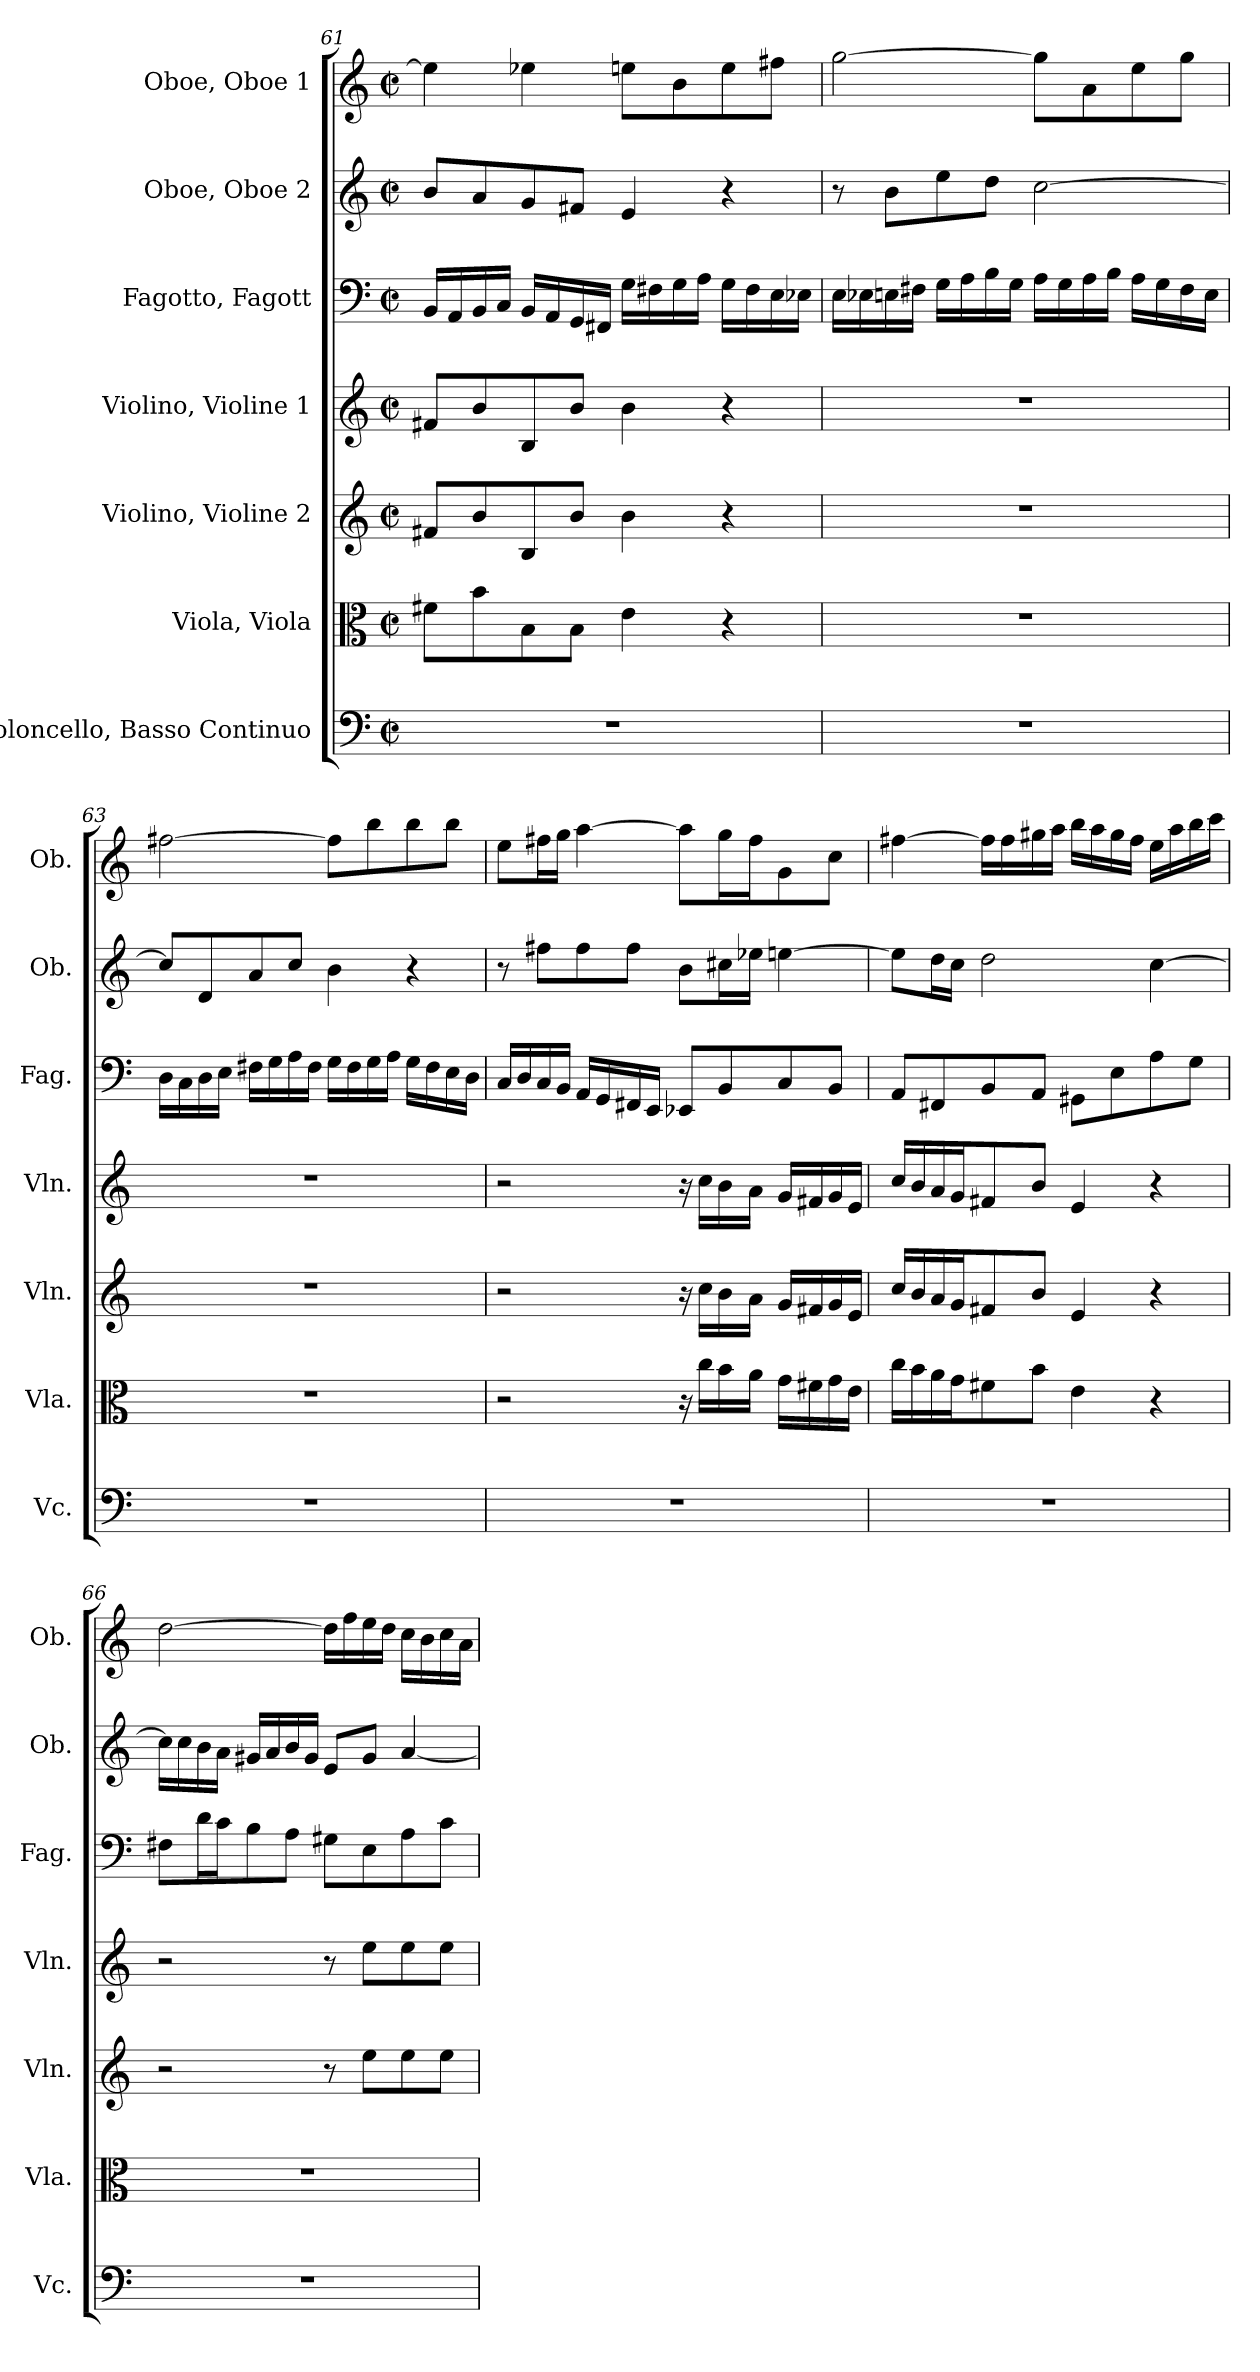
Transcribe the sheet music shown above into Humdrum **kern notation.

**kern	**kern	**kern	**kern	**kern	**kern	**kern
*part7	*part6	*part5	*part4	*part3	*part2	*part1
*staff7	*staff6	*staff5	*staff4	*staff3	*staff2	*staff1
*I"Violoncello, Basso Continuo	*I"Viola, Viola	*I"Violino, Violine 2	*I"Violino, Violine 1	*I"Fagotto, Fagott	*I"Oboe, Oboe 2	*I"Oboe, Oboe 1
*I'Vc.	*I'Vla.	*I'Vln.	*I'Vln.	*I'Fag.	*I'Ob.	*I'Ob.
!!LO:PB:g=z
*clefF4	*clefC3	*clefG2	*clefG2	*clefF4	*clefG2	*clefG2
*k[]	*k[]	*k[]	*k[]	*k[]	*k[]	*k[]
*M2/2	*M2/2	*M2/2	*M2/2	*M2/2	*M2/2	*M2/2
*met(c|)	*met(c|)	*met(c|)	*met(c|)	*met(c|)	*met(c|)	*met(c|)
=61	=61	=61	=61	=61	=61	=61
1r	8f#X\L	8f#X/L	8f#X/L	16BB/LL	8b/L	4ee\]
.	.	.	.	16AA/	.	.
.	8b\	8b/	8b/	16BB/	8a/	.
.	.	.	.	16C/JJ	.	.
.	8B\	8B/	8B/	16BB/LL	8g/	4ee-X\
.	.	.	.	16AA/	.	.
.	8B\J	8b/J	8b/J	16GG/	8f#X/J	.
.	.	.	.	16FF#X/JJ	.	.
.	4e\	4b\	4b\	16G\LL	4e/	8een\L
.	.	.	.	16F#X\	.	.
.	.	.	.	16G\	.	8b\
.	.	.	.	16A\JJ	.	.
.	4r	4r	4r	16G\LL	4r	8ee\
.	.	.	.	16F#\	.	.
.	.	.	.	16E\	.	8ff#X\J
.	.	.	.	16E-X\JJ	.	.
=62	=62	=62	=62	=62	=62	=62
1r	1r	1r	1r	16E\LL	8r	[2gg\
.	.	.	.	16E-X\	.	.
.	.	.	.	16En\	8b\L	.
.	.	.	.	16F#X\JJ	.	.
.	.	.	.	16G\LL	8ee\	.
.	.	.	.	16A\	.	.
.	.	.	.	16B\	8dd\J	.
.	.	.	.	16G\JJ	.	.
.	.	.	.	16A\LL	[2cc\	8gg\L]
.	.	.	.	16G\	.	.
.	.	.	.	16A\	.	8a\
.	.	.	.	16B\JJ	.	.
.	.	.	.	16A\LL	.	8ee\
.	.	.	.	16G\	.	.
.	.	.	.	16F#\	.	8gg\J
.	.	.	.	16E\JJ	.	.
=63	=63	=63	=63	=63	=63	=63
1r	1r	1r	1r	16D\LL	8cc/L]	[2ff#X\
.	.	.	.	16C\	.	.
.	.	.	.	16D\	8d/	.
.	.	.	.	16E\JJ	.	.
.	.	.	.	16F#X\LL	8a/	.
.	.	.	.	16G\	.	.
.	.	.	.	16A\	8cc/J	.
.	.	.	.	16F#\JJ	.	.
.	.	.	.	16G\LL	4b\	8ff#\L]
.	.	.	.	16F#\	.	.
.	.	.	.	16G\	.	8bb\
.	.	.	.	16A\JJ	.	.
.	.	.	.	16G\LL	4r	8bb\
.	.	.	.	16F#\	.	.
.	.	.	.	16E\	.	8bb\J
.	.	.	.	16D\JJ	.	.
!!LO:LB:g=z
=64	=64	=64	=64	=64	=64	=64
1r	2r	2r	2r	16C/LL	8r	8ee\L
.	.	.	.	16D/	.	.
.	.	.	.	16C/	8ff#X\L	16ff#X\L
.	.	.	.	16BB/JJ	.	16gg\JJ
.	.	.	.	16AA/LL	8ff#\	[4aa\
.	.	.	.	16GG/	.	.
.	.	.	.	16FF#X/	8ff#\J	.
.	.	.	.	16EE/JJ	.	.
.	16r	16r	16r	8EE-X/L	8b\L	8aa\L]
.	16cc\LL	16cc\LL	16cc\LL	.	.	.
.	16b\	16b\	16b\	8BB/	16cc#X\L	16gg\L
.	16a\JJ	16a\JJ	16a\JJ	.	16ee-X\JJ	16ff#\J
.	16g\LL	16g/LL	16g/LL	8C/	[4een\	8g\
.	16f#X\	16f#X/	16f#X/	.	.	.
.	16g\	16g/	16g/	8BB/J	.	8cc\J
.	16e\JJ	16e/JJ	16e/JJ	.	.	.
=65	=65	=65	=65	=65	=65	=65
1r	16cc\LL	16cc/LL	16cc/LL	8AA/L	8ee\L]	[4ff#X\
.	16b\	16b/	16b/	.	.	.
.	16a\	16a/	16a/	8FF#X/	16dd\L	.
.	16g\J	16g/J	16g/J	.	16cc\JJ	.
.	8f#X\	8f#X/	8f#X/	8BB/	2dd\	16ff#\LL]
.	.	.	.	.	.	16ff#\
.	8b\J	8b/J	8b/J	8AA/J	.	16gg#X\
.	.	.	.	.	.	16aa\JJ
.	4e\	4e/	4e/	8GG#X\L	.	16bb\LL
.	.	.	.	.	.	16aa\
.	.	.	.	8E\	.	16gg#\
.	.	.	.	.	.	16ff#\JJ
.	4r	4r	4r	8A\	[4cc\	16ee\LL
.	.	.	.	.	.	16aa\
.	.	.	.	8G\J	.	16bb\
.	.	.	.	.	.	16ccc\JJ
!!LO:PB:g=z
=66	=66	=66	=66	=66	=66	=66
1r	1r	2r	2r	8F#X\L	16cc\LL]	[2dd\
.	.	.	.	.	16cc\	.
.	.	.	.	16d\L	16b\	.
.	.	.	.	16c\J	16a\JJ	.
.	.	.	.	8B\	16g#X/LL	.
.	.	.	.	.	16a/	.
.	.	.	.	8A\J	16b/	.
.	.	.	.	.	16g#/JJ	.
.	.	8r	8r	8G#X\L	8e/L	16dd\LL]
.	.	.	.	.	.	16ff\
.	.	8ee\L	8ee\L	8E\	8g#/J	16ee\
.	.	.	.	.	.	16dd\JJ
.	.	8ee\	8ee\	8A\	[4a/	16cc\LL
.	.	.	.	.	.	16b\
.	.	8ee\J	8ee\J	8c\J	.	16cc\
.	.	.	.	.	.	16a\JJ
=	=	=	=	=	=	=
*-	*-	*-	*-	*-	*-	*-
